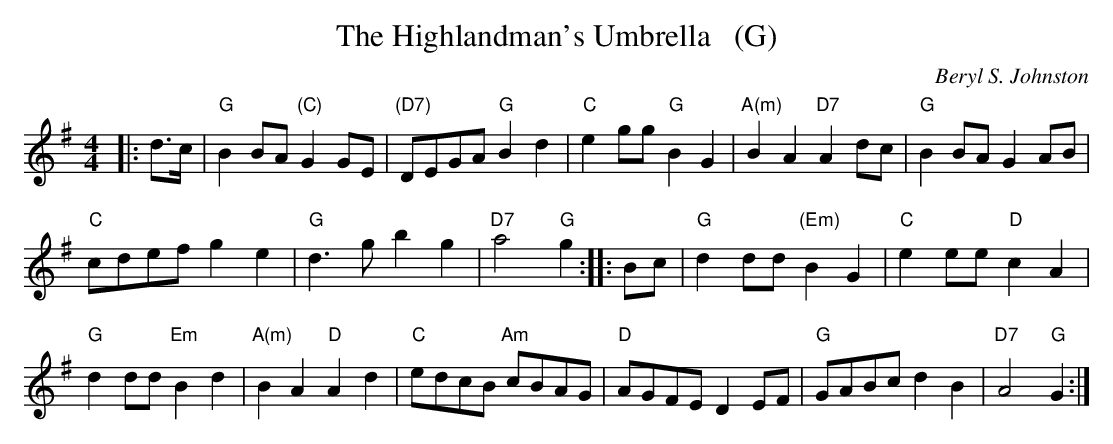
X:1
T: The Highlandman's Umbrella   (G)
C: Beryl S. Johnston
K: G
M: 4/4
L: 1/8
|: d>c |\
"G"B2BA "(C)"G2GE | "(D7)"DEGA "G"B2d2 | "C"e2gg "G"B2G2 | "A(m)"B2A2 "D7"A2dc | "G"B2BA G2AB |
"C"cdef g2e2 | "G"d2>g2 b2g2 | "D7"a4 "G"g2 :: Bc | "G"d2dd "(Em)"B2G2 | "C"e2ee "D"c2A2 |
"G"d2dd "Em"B2d2 | "A(m)"B2A2 "D"A2d2 | "C"edcB "Am"cBAG | "D"AGFE D2EF | "G"GABc d2B2 | "D7"A4 "G"G2 :|
